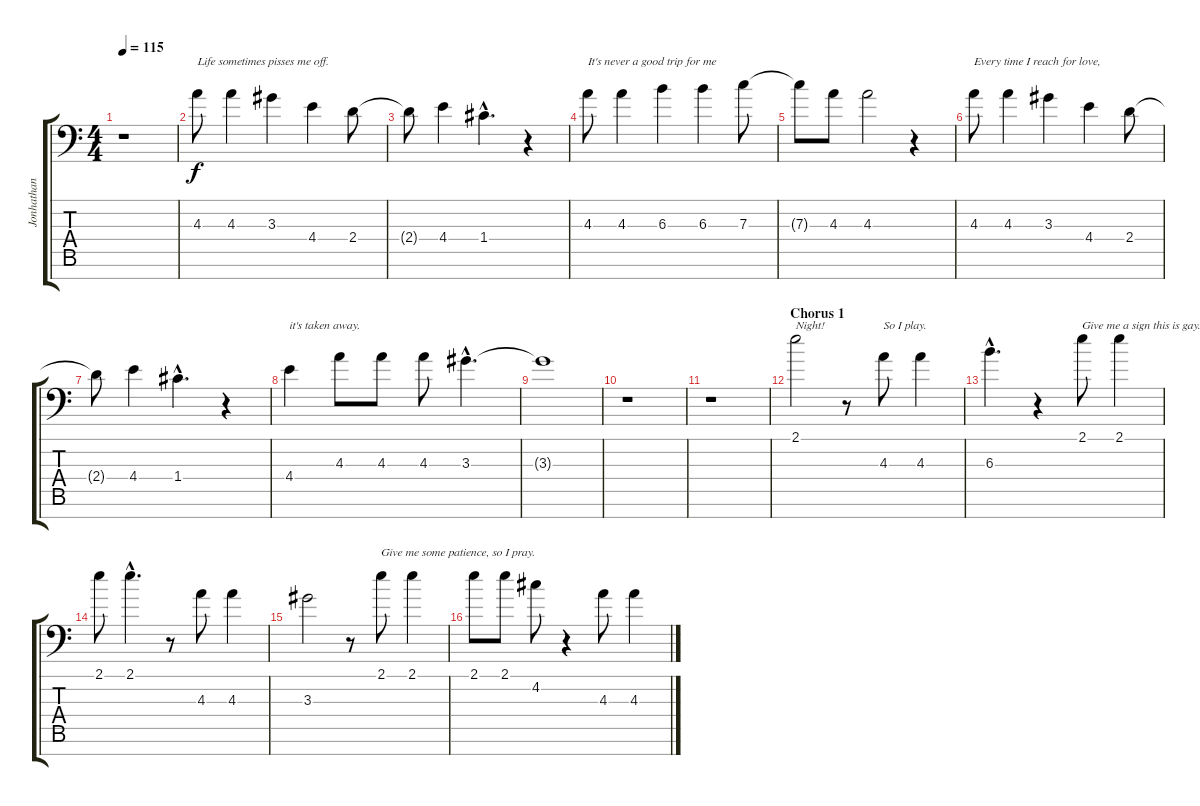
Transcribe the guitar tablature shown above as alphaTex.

\track ("Jonhathan Davis - Vocals" "Jonhathan ") {instrument electricguitarmuted}
\staff {score tabs}
\tuning (D4 A3 F3 C3 G2 D2 A1) {hide}
\ts (4 4)
\tempo 115
\clef f4
\ks c
r.1{dy f} |
4.3.8{txt "Life sometimes pisses me off."} 4.3.4 3.3.4 4.4.4 2.4.8 |
2.4{t}.8 4.4.4 1.4{hac}.4{d} r.4 |
4.3.8{txt "It's never a good trip for me"} 4.3.4 6.3.4 6.3.4 7.3.8 |
7.3{t}.8 4.3.8 4.3.2 r.4 |
4.3.8{txt "Every time I reach for love,"} 4.3.4 3.3.4 4.4.4 2.4.8 |
2.4{t}.8 4.4.4 1.4{hac}.4{d} r.4 |
4.4.4{txt "it's taken away. "} 4.3.8 4.3.8 4.3.8 3.3{hac}.4{d} |
3.3{t}.1 |
r.1 |
r.1 |
\section ("" "Chorus 1")
2.1.2{txt "Night!" volume 12 instrument stringensemble1} r.8 4.3.8{txt "So I play."} 4.3.4 |
6.3{hac}.4{d} r.4 2.1.8{txt "Give me a sign this is gay."} 2.1.4 |
2.1.8 2.1{hac}.4{d} r.8 4.3.8 4.3.4 |
3.3.2 r.8 2.1.8{txt "Give me some patience, so I pray."} 2.1.4 |
2.1.8 2.1.8 4.2.8 r.4 4.3.8 4.3.4
